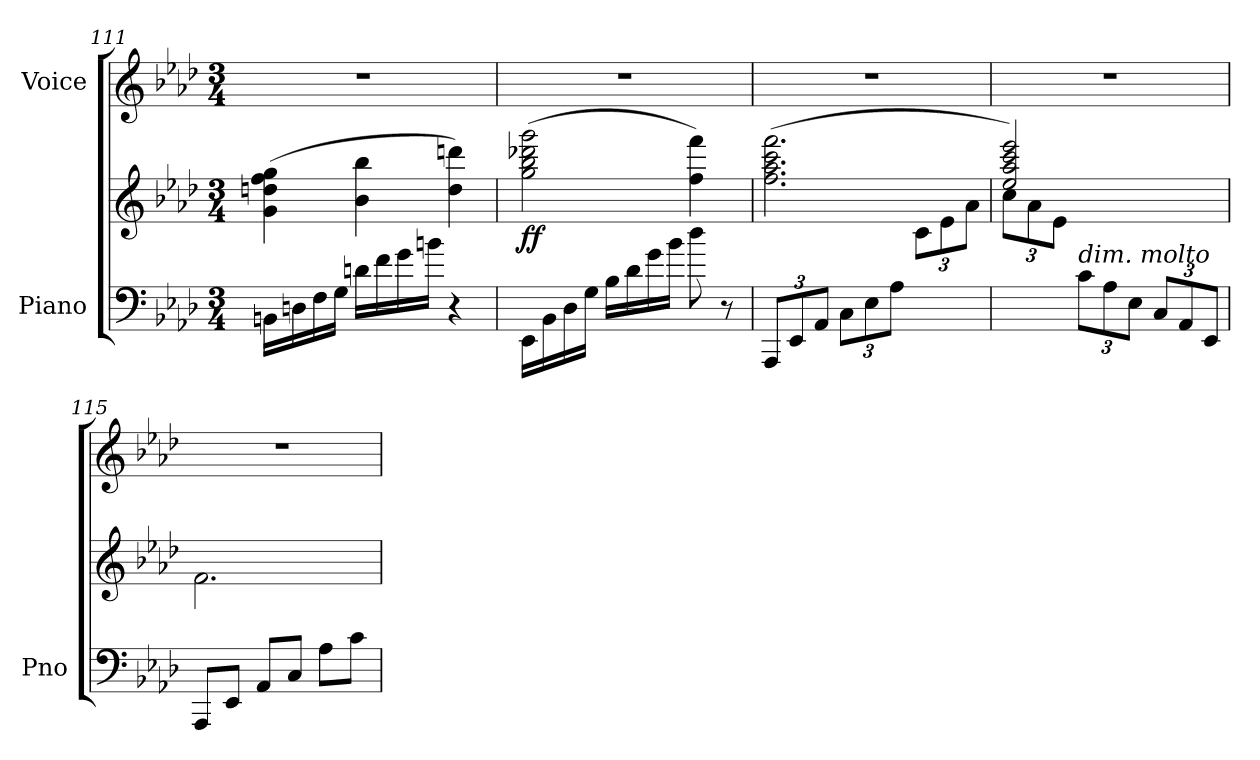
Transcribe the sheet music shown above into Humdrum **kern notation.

**kern	**kern	**dynam	**kern
*part2	*part2	*part2	*part1
*staff3	*staff2	*staff2/3	*staff1
*I"Piano	*	*	*I"Voice
*I'Pno	*	*	*
*clefF4	*clefG2	*	*clefG2
*k[b-e-a-d-]	*k[b-e-a-d-]	*	*k[b-e-a-d-]
*M3/4	*M3/4	*	*M3/4
=111	=111	=111	=111
16BBn\LL	(4g\ 4ddn\ 4ff\ 4gg\	.	2.r
16Dn\	.	.	.
16F\	.	.	.
16G\JJ	.	.	.
16dn\LL	4b-\ 4bb-\	.	.
16f\	.	.	.
16g\	.	.	.
16bn\JJ	.	.	.
4r	4dd\ 4dddn\)	.	.
!!LO:LB:g=z
=112	=112	=112	=112
!	!	!LO:DY:b	!
16EE-\LL	(2gg\ 2bb-\ 2ddd-X\ 2ggg\	ff	2.r
16BB-\	.	.	.
16D-\	.	.	.
16G\JJ	.	.	.
16B-\LL	.	.	.
16d-\	.	.	.
16g\	.	.	.
16b-\JJ	.	.	.
8dd-\	4ff\ 4fff\)	.	.
8r	.	.	.
=113	=113	=113	=113
*Xbrackettup	*	*	*
*	*^	*	*
12AAA-/L	(2.ff\ 2.aa-\ 2.ccc\ 2.fff\	2ryy	.	2.r
12EE-/	.	.	.	.
12AA-/J	.	.	.	.
12C\L	.	.	.	.
12E-\	.	.	.	.
12A-\J	.	.	.	.
*	*	*Xbrackettup	*	*
4ryy	.	12c\L	.	.
.	.	12e-\	.	.
.	.	12a-\J	.	.
=114	=114	=114	=114	=114
4ryy	2ee-/ 2aa-/ 2ccc/ 2eee-/)	12cc\L	.	2.r
.	.	12a-\	.	.
.	.	12e-\J	.	.
!LO:TX:a:i:t=dim. molto	!	!	!	!
12c\L	.	2ryy	.	.
12A-\	.	.	.	.
12E-\J	.	.	.	.
12C/L	4ryy	.	.	.
12AA-/	.	.	.	.
12EE-/J	.	.	.	.
*	*v	*v	*	*
!!LO:LB:g=z
=115	=115	=115	=115
8AAA-/L	2.f\	.	2.r
8EE-/J	.	.	.
8AA-/L	.	.	.
8C/J	.	.	.
8A-\L	.	.	.
8c\J	.	.	.
=	=	=	=
*-	*-	*-	*-
